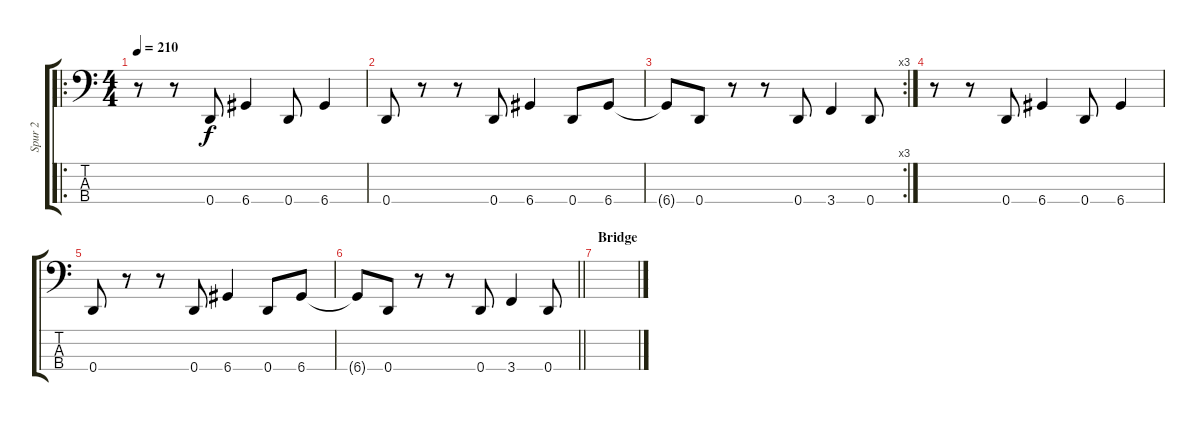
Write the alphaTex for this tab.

\track ("Spur 2" "Spur 2") {instrument electricbassfinger}
\staff {score tabs}
\tuning (G2 D2 A1 D1) {hide}
\ro
\ts (4 4)
\tempo 210
\clef f4
\ks c
r.8{dy f} r.8 0.4.8 6.4.4 0.4.8 6.4.4 |
0.4.8 r.8 r.8 0.4.8 6.4.4 0.4.8 6.4.8 |
\rc 3
6.4{t}.8 0.4.8 r.8 r.8 0.4.8 3.4.4 0.4.8 |
r.8 r.8 0.4.8 6.4.4 0.4.8 6.4.4 |
0.4.8 r.8 r.8 0.4.8 6.4.4 0.4.8 6.4.8 |
\barLineRight lightlight
6.4{t}.8 0.4.8 r.8 r.8 0.4.8 3.4.4 0.4.8 |
\section ("" "Bridge")
